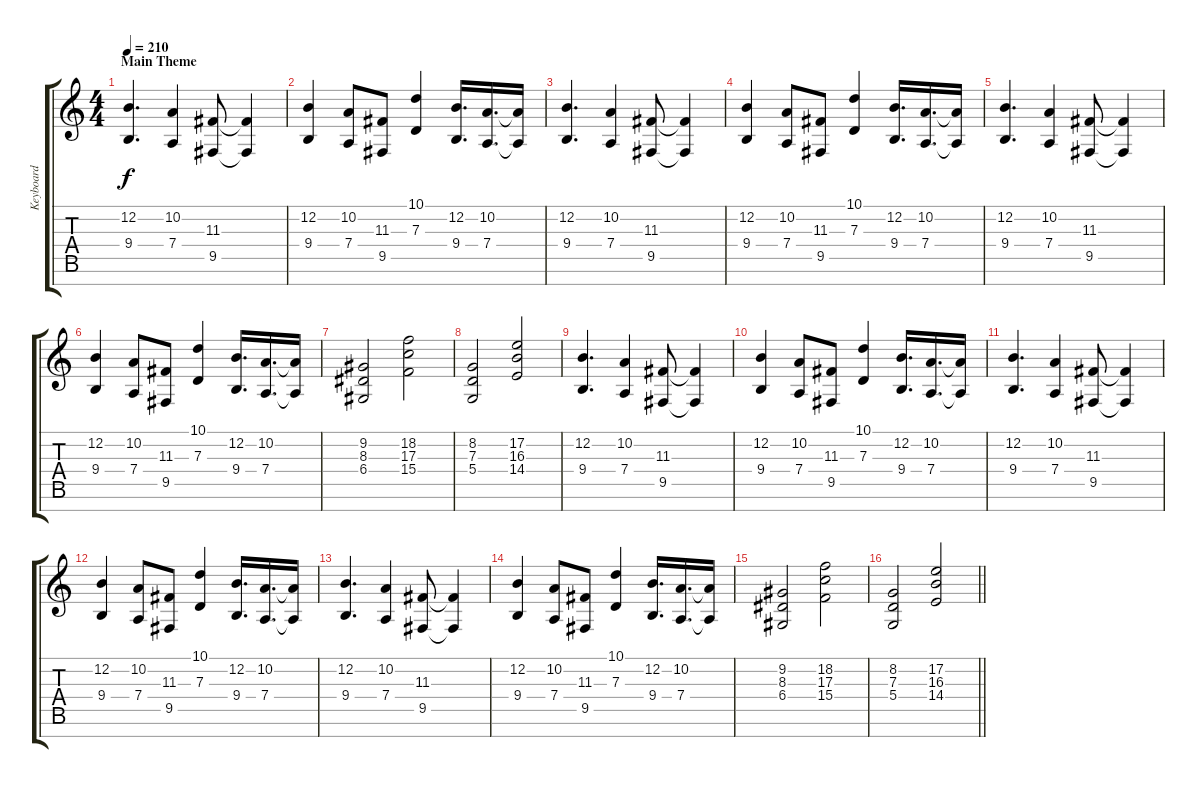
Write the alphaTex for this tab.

\track ("Keyboard" "Keyboard") {instrument tremolostrings}
\staff {score tabs}
\tuning (E4 B3 G3 D3 A2 E2 B1) {hide}
\ts (4 4)
\section ("" "Main Theme")
\tempo 210
\clef g2
\ks c
(12.2 9.4).4{d dy f volume 6 instrument tremolostrings} (10.2 7.4).4 (11.3 9.5).8 (11.3{t} 9.5{t}).4 |
(12.2 9.4).4 (10.2 7.4).8 (11.3 9.5).8 (10.1 7.3).4 (12.2 9.4).16{d} (10.2 7.4).16{d} (10.2{t} 7.4{t}).16 |
(12.2 9.4).4{d} (10.2 7.4).4 (11.3 9.5).8 (11.3{t} 9.5{t}).4 |
(12.2 9.4).4 (10.2 7.4).8 (11.3 9.5).8 (10.1 7.3).4 (12.2 9.4).16{d} (10.2 7.4).16{d} (10.2{t} 7.4{t}).16 |
(12.2 9.4).4{d} (10.2 7.4).4 (11.3 9.5).8 (11.3{t} 9.5{t}).4 |
(12.2 9.4).4 (10.2 7.4).8 (11.3 9.5).8 (10.1 7.3).4 (12.2 9.4).16{d} (10.2 7.4).16{d} (10.2{t} 7.4{t}).16 |
(9.2 8.3 6.4).2 (18.2 17.3 15.4).2 |
(8.2 7.3 5.4).2 (17.2 16.3 14.4).2 |
(12.2 9.4).4{d volume 6} (10.2 7.4).4 (11.3 9.5).8 (11.3{t} 9.5{t}).4 |
(12.2 9.4).4 (10.2 7.4).8 (11.3 9.5).8 (10.1 7.3).4 (12.2 9.4).16{d} (10.2 7.4).16{d} (10.2{t} 7.4{t}).16 |
(12.2 9.4).4{d} (10.2 7.4).4 (11.3 9.5).8 (11.3{t} 9.5{t}).4 |
(12.2 9.4).4 (10.2 7.4).8 (11.3 9.5).8 (10.1 7.3).4 (12.2 9.4).16{d} (10.2 7.4).16{d} (10.2{t} 7.4{t}).16 |
(12.2 9.4).4{d} (10.2 7.4).4 (11.3 9.5).8 (11.3{t} 9.5{t}).4 |
(12.2 9.4).4 (10.2 7.4).8 (11.3 9.5).8 (10.1 7.3).4 (12.2 9.4).16{d} (10.2 7.4).16{d} (10.2{t} 7.4{t}).16 |
(9.2 8.3 6.4).2 (18.2 17.3 15.4).2 |
\barLineRight lightlight
(8.2 7.3 5.4).2 (17.2 16.3 14.4).2
